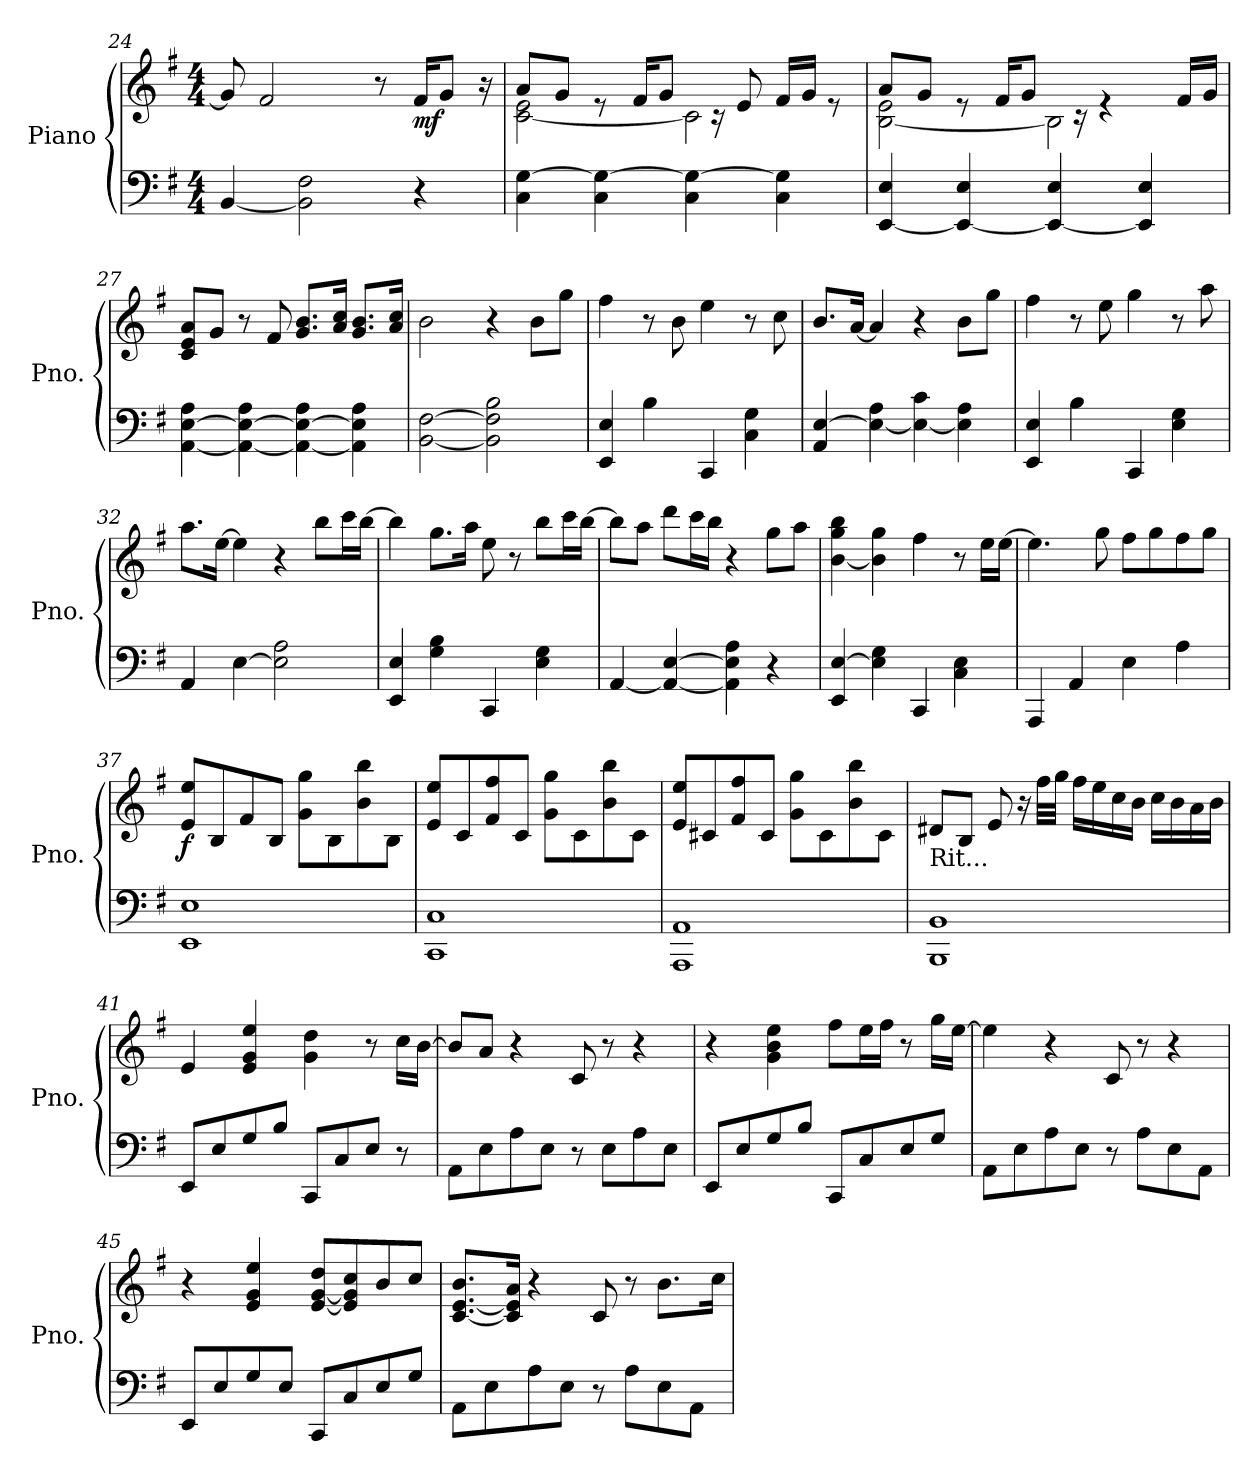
**kern	**kern	**dynam
*part1	*part1	*part1
*staff2	*staff1	*staff1/2
*I"Piano	*	*
*I'Pno.	*	*
*clefF4	*clefG2	*
*k[f#]	*k[f#]	*
*M4/4	*M4/4	*
=24	=24	=24
[4BB/	8g/]	.
.	2f#/	.
2BB\] 2F#\	.	.
.	8r	.
!	!	!LO:DY:b
4r	16f#/KL	mf
.	8g/J	.
.	16r	.
!!LO:LB:g=z
=25	=25	=25
*	*^	*
4C\ [4G\	8a/L	[2c\ 2e\	.
.	8g/J	.	.
4C\ 4G\_	8re	.	.
.	16f#/KL	.	.
.	8g/J	.	.
4C\ 4G\_	.	2c\]	.
.	16rc	.	.
.	8e/	.	.
4C\ 4G\]	16f#/LL	.	.
.	16g/JJ	.	.
.	8re	.	.
=26	=26	=26	=26
[4EE/ 4E/	8a/L	[2B\ 2e\	.
.	8g/J	.	.
4EE/_ 4E/	8re	.	.
.	16f#/KL	.	.
.	8g/J	.	.
4EE/_ 4E/	.	2B\]	.
.	16rc	.	.
.	4re	.	.
4EE/] 4E/	.	.	.
.	16f#/LL	.	.
.	16g/JJ	.	.
*	*v	*v	*
=27	=27	=27
[4AA\ [4E\ 4A\	8c/ 8e/ 8a/L	.
.	8g/J	.
4AA\_ 4E\_ 4A\	8r	.
.	8f#/	.
4AA\_ 4E\_ 4A\	8.g/ 8.b/L	.
.	16a/ 16cc/Jk	.
4AA\] 4E\] 4A\	8.g/ 8.b/L	.
.	16a/ 16cc/Jk	.
=28	=28	=28
[2BB\ [2F#\	2b\	.
2BB\] 2F#\] 2B\	4r	.
.	8b\L	.
.	8gg\J	.
!!LO:LB:g=z
=29	=29	=29
4EE/ 4E/	4ff#\	.
4B\	8r	.
.	8b\	.
4CC/	4ee\	.
4C\ 4G\	8r	.
.	8cc\	.
=30	=30	=30
4AA/ [4E/	8.b/L	.
.	[16a/Jk	.
4E\_ 4A\	4a/]	.
4E\_ 4c\	4r	.
4E\] 4A\	8b\L	.
.	8gg\J	.
=31	=31	=31
4EE/ 4E/	4ff#\	.
4B\	8r	.
.	8ee\	.
4CC/	4gg\	.
4E\ 4G\	8r	.
.	8aa\	.
=32	=32	=32
4AA/	8.aa\L	.
.	[16ee\Jk	.
[4E\	4ee\]	.
2E\] 2A\	4r	.
.	8bb\L	.
.	16ccc\L	.
.	[16bb\JJ	.
!!LO:LB:g=z
=33	=33	=33
4EE/ 4E/	4bb\]	.
4G\ 4B\	8.gg\L	.
.	16aa\Jk	.
4CC/	8ee\	.
.	8r	.
4E\ 4G\	8bb\L	.
.	16ccc\L	.
.	[16bb\JJ	.
=34	=34	=34
[4AA/	8bb\L]	.
.	8aa\J	.
4AA/_ [4E/	8ddd\L	.
.	16ccc\L	.
.	16bb\JJ	.
4AA\] 4E\] 4A\	4r	.
4r	8gg\L	.
.	8aa\J	.
=35	=35	=35
4EE/ [4E/	[4b\ 4gg\ 4bb\	.
4E\] 4G\	4b\] 4gg\	.
4CC/	4ff#\	.
4C\ 4E\	8r	.
.	16ee\LL	.
.	[16ee\JJ	.
=36	=36	=36
4AAA/	4.ee\]	.
4AA/	.	.
.	8gg\	.
4E\	8ff#\L	.
.	8gg\	.
4A\	8ff#\	.
.	8gg\J	.
!!LO:LB:g=z
=37	=37	=37
!	!	!LO:DY:b
1EE 1E	8e/ 8ee/L	f
.	8B/	.
.	8f#/	.
.	8B/J	.
.	8g\ 8gg\L	.
.	8B\	.
.	8b\ 8bb\	.
.	8B\J	.
=38	=38	=38
1CC 1C	8e/ 8ee/L	.
.	8c/	.
.	8f#/ 8ff#/	.
.	8c/J	.
.	8g\ 8gg\L	.
.	8c\	.
.	8b\ 8bb\	.
.	8c\J	.
=39	=39	=39
1AAA 1AA	8e/ 8ee/L	.
.	8c#X/	.
.	8f#/ 8ff#/	.
.	8c#/J	.
.	8g\ 8gg\L	.
.	8c#\	.
.	8b\ 8bb\	.
.	8c#\J	.
=40	=40	=40
*	*MM68	*
!	!LO:TX:b:t=Rit...	!
1BBB 1BB	8d#X/L	.
.	8B/J	.
.	8e/	.
*	*MM76	*
.	16r	.
.	32ff#\LLL	.
.	32gg\JJJ	.
.	16ff#\LL	.
.	16ee\	.
.	16cc\	.
.	16b\JJ	.
.	16cc\LL	.
.	16b\	.
.	16a\	.
.	16b\JJ	.
!!LO:LB:g=z
=41	=41	=41
8EE/L	4e/	.
8E/	.	.
8G/	4e/ 4g/ 4ee/	.
8B/J	.	.
8CC/L	4g\ 4dd\	.
8C/	.	.
8E/J	8r	.
8r	16cc\LL	.
.	[16b\JJ	.
=42	=42	=42
8AA\L	8b/L]	.
8E\	8a/J	.
8A\	4r	.
8E\J	.	.
8r	8c/	.
8E\L	8r	.
8A\	4r	.
8E\J	.	.
=43	=43	=43
8EE/L	4r	.
8E/	.	.
8G/	4g\ 4b\ 4ee\	.
8B/J	.	.
8CC/L	8ff#\L	.
8C/	16ee\L	.
.	16ff#\JJ	.
8E/	8r	.
8G/J	16gg\LL	.
.	[16ee\JJ	.
=44	=44	=44
8AA\L	4ee\]	.
8E\	.	.
8A\	4r	.
8E\J	.	.
8r	8c/	.
8A\L	8r	.
8E\	4r	.
8AA\J	.	.
!!LO:PB:g=z
=45	=45	=45
8EE/L	4r	.
8E/	.	.
8G/	4e/ 4g/ 4ee/	.
8E/J	.	.
8CC/L	[8e/ [8g/ 8dd/L	.
8C/	8e/] 8g/] 8cc/	.
8E/	8b/	.
8G/J	8cc/J	.
=46	=46	=46
8AA\L	[8.c/ [8.e/ 8.b/L	.
8E\	.	.
.	16c/] 16e/] 16a/Jk	.
8A\	4r	.
8E\J	.	.
8r	8c/	.
8A\L	8r	.
8E\	8.b\L	.
8AA\J	.	.
.	16cc\Jk	.
=	=	=
*-	*-	*-
